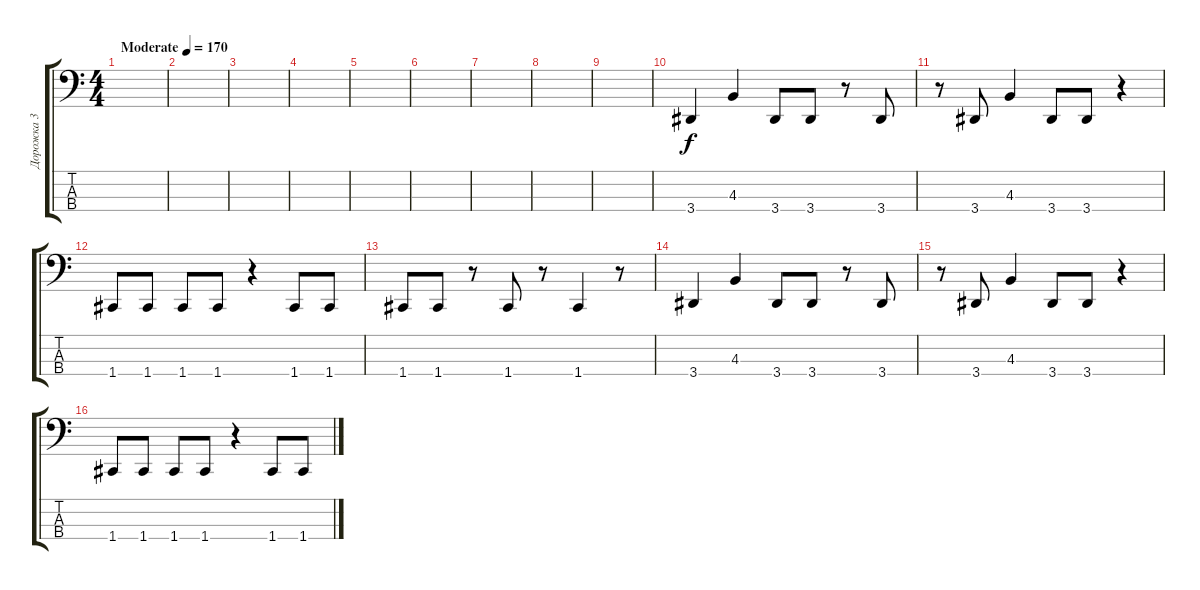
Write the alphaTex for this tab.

\track ("Дорожка 3" "Дорожка 3") {instrument electricbassfinger}
\staff {score tabs}
\tuning (F2 C2 G1 C1) {hide}
\ts (4 4)
\tempo (170 "Moderate")
\clef f4
\ks c
|
|
|
|
|
|
|
|
|
3.4.4 4.3.4 3.4.8 3.4.8 r.8 3.4.8 |
r.8 3.4.8 4.3.4 3.4.8 3.4.8 r.4 |
1.4.8 1.4.8 1.4.8 1.4.8 r.4 1.4.8 1.4.8 |
1.4.8 1.4.8 r.8 1.4.8 r.8 1.4.4 r.8 |
3.4.4 4.3.4 3.4.8 3.4.8 r.8 3.4.8 |
r.8 3.4.8 4.3.4 3.4.8 3.4.8 r.4 |
1.4.8 1.4.8 1.4.8 1.4.8 r.4 1.4.8 1.4.8
